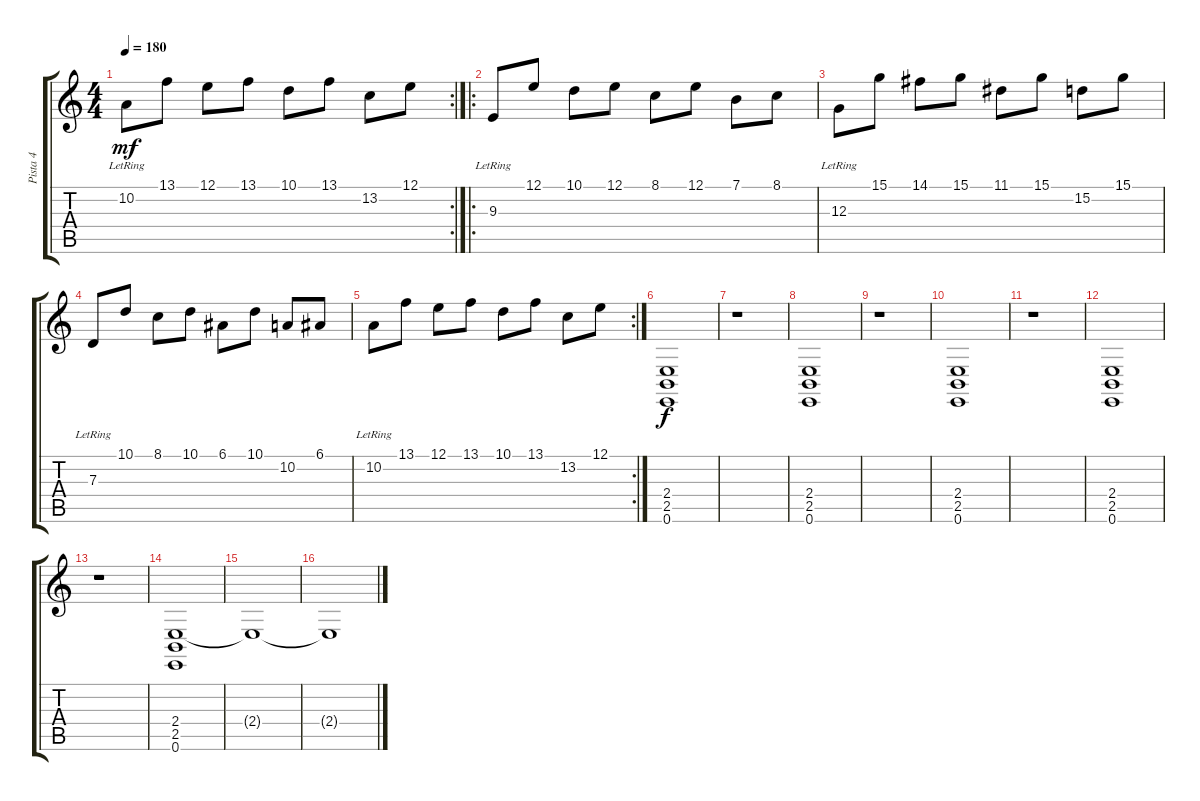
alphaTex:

\track ("Pista 4" "Pista 4") {instrument brightacousticpiano}
\staff {score tabs}
\tuning (E4 B3 G3 D3 A2 E2) {hide}
\rc 2
\ts (4 4)
\tempo 180
\clef g2
\ks c
10.2{lr}.8{dy mf} 13.1.8 12.1.8 13.1.8 10.1.8 13.1.8 13.2.8 12.1.8 |
\ro
9.3{lr}.8 12.1.8 10.1.8 12.1.8 8.1.8 12.1.8 7.1.8 8.1.8 |
12.3{lr}.8 15.1.8 14.1.8 15.1.8 11.1.8 15.1.8 15.2.8 15.1.8 |
7.3{lr}.8 10.1.8 8.1.8 10.1.8 6.1.8 10.1.8 10.2.8 6.1.8 |
\rc 2
10.2{lr}.8 13.1.8 12.1.8 13.1.8 10.1.8 13.1.8 13.2.8 12.1.8 |
(2.4 2.5 0.6).1{dy f} |
r.1 |
(2.4 2.5 0.6).1 |
r.1 |
(2.4 2.5 0.6).1 |
r.1 |
(2.4 2.5 0.6).1 |
r.1 |
(2.4 2.5 0.6).1 |
2.4{t}.1 |
2.4{t}.1
